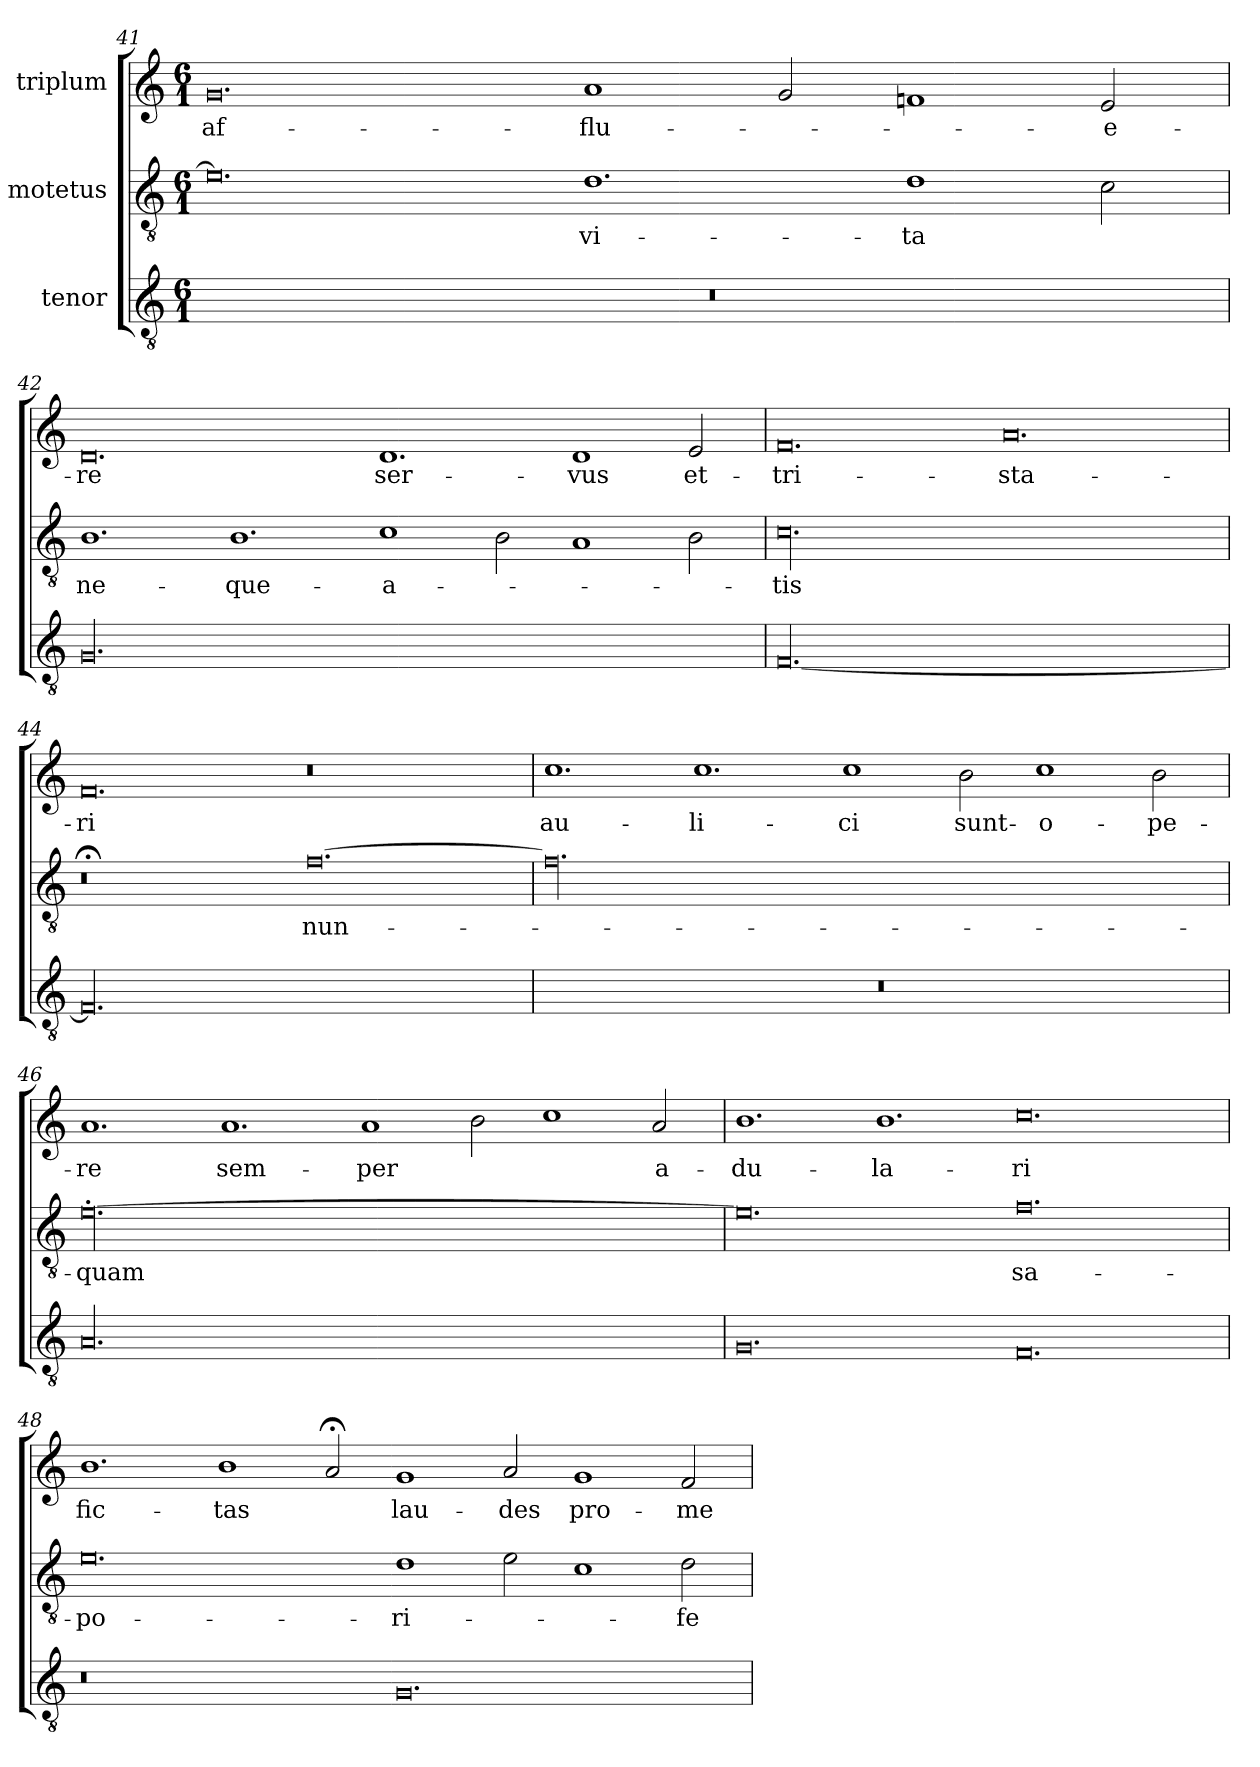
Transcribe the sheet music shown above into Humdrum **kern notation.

**kern	**kern	**text	**kern	**text
*part3	*part2	*part2	*part1	*part1
*staff3	*staff2	*staff2	*staff1	*staff1
*I"tenor	*I"motetus	*	*I"triplum	*
!!LO:LB:g=z
*clefGv2	*clefGv2	*	*clefG2	*
*k[]	*k[]	*	*k[]	*
*C:	*C:	*	*C:	*
*M6/1	*M6/1	*	*M6/1	*
=41	=41	=41	=41	=41
00.r	0.e\]	.	0.g/	af-
.	1.d\	vi-	1a/	-flu-
.	.	.	2g/	.
.	1d\	-ta	1fn/	.
.	2c\	.	2e/	-e-
=42	=42	=42	=42	=42
00.G/	1.B\	ne-	0.d/	-re
.	1.B\	-que-	.	.
.	1c\	-a-	1.d/	ser-
.	2B\	.	.	.
.	1A/	.	1d/	-vus
.	2B\	.	2e/	et-
=43	=43	=43	=43	=43
[00.F/	00.c\	-tis	0.f/	tri-
.	.	.	0.a/	-sta-
=44	=44	=44	=44	=44
00.F/]	0.r;<	.	0.f/	-ri
.	[0.f\	nun-	0.r	.
!!LO:PB:g=z
=45	=45	=45	=45	=45
00.r	00.f\]	.	1.cc\	au-
.	.	.	1.cc\	-li-
.	.	.	1cc\	-ci
.	.	.	2b\	sunt-
.	.	.	1cc\	o-
.	.	.	2b\	-pe-
=46	=46	=46	=46	=46
00.A/	[00.e'\	-quam	1.a/	-re
.	.	.	1.a/	sem-
.	.	.	1a/	-per
.	.	.	2b\	.
.	.	.	1cc\	.
.	.	.	2a/	a-
=47	=47	=47	=47	=47
0.G/	0.e\]	.	1.b\	-du-
.	.	.	1.b\	-la-
0.F/	0.f\	sa-	0.cc\	-ri
!!LO:LB:g=z
=48	=48	=48	=48	=48
0.r	0.e\	-po-	1.b\	fic-
.	.	.	1b\	-tas
.	.	.	2a;</	.
0.G/	1d\	-ri-	1g/	lau-
.	2e\	.	2a/	-des
.	1c\	.	1g/	pro-
.	2d\	-fe-	2f/	-me-
=	=	=	=	=
*-	*-	*-	*-	*-
